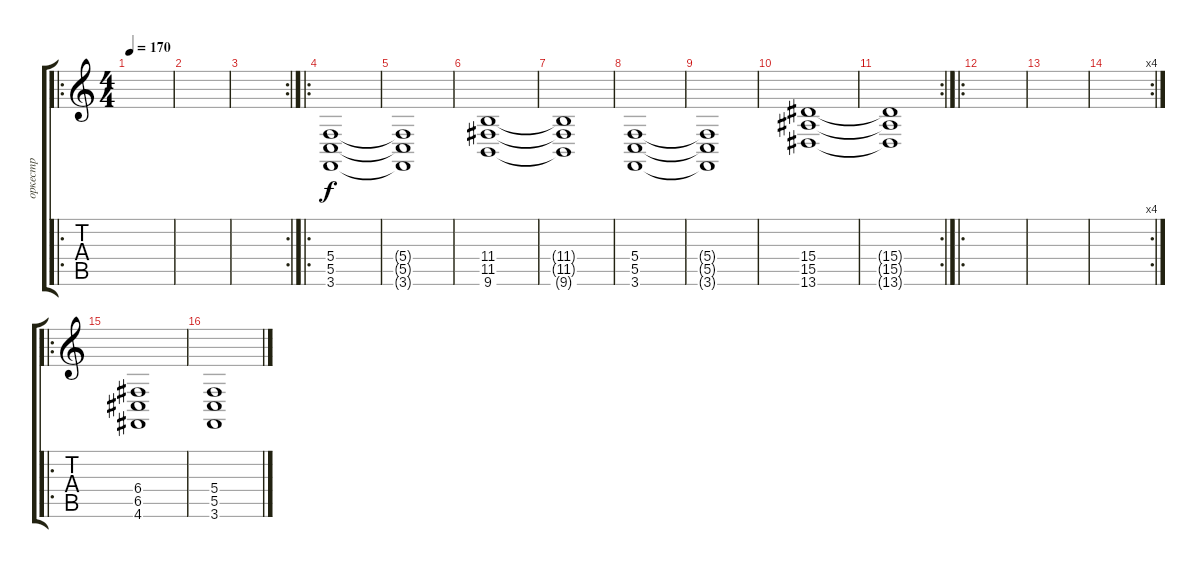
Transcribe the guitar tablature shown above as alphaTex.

\track ("оркестр" "оркестр") {instrument stringensemble1}
\staff {score tabs}
\tuning (D4 A3 F3 C3 G2 D2) {hide}
\ro
\ts (4 4)
\tempo 170
\clef g2
\ks c
|
|
\rc 2
|
\ro
(5.4 5.5 3.6).1 |
(5.4{t} 5.5{t} 3.6{t}).1 |
(11.4 11.5 9.6).1 |
(11.4{t} 11.5{t} 9.6{t}).1 |
(5.4 5.5 3.6).1 |
(5.4{t} 5.5{t} 3.6{t}).1 |
(15.4 15.5 13.6).1 |
\rc 2
(15.4{t} 15.5{t} 13.6{t}).1 |
\ro
|
|
\rc 4
|
\ro
(6.4 6.5 4.6).1 |
(5.4 5.5 3.6).1
